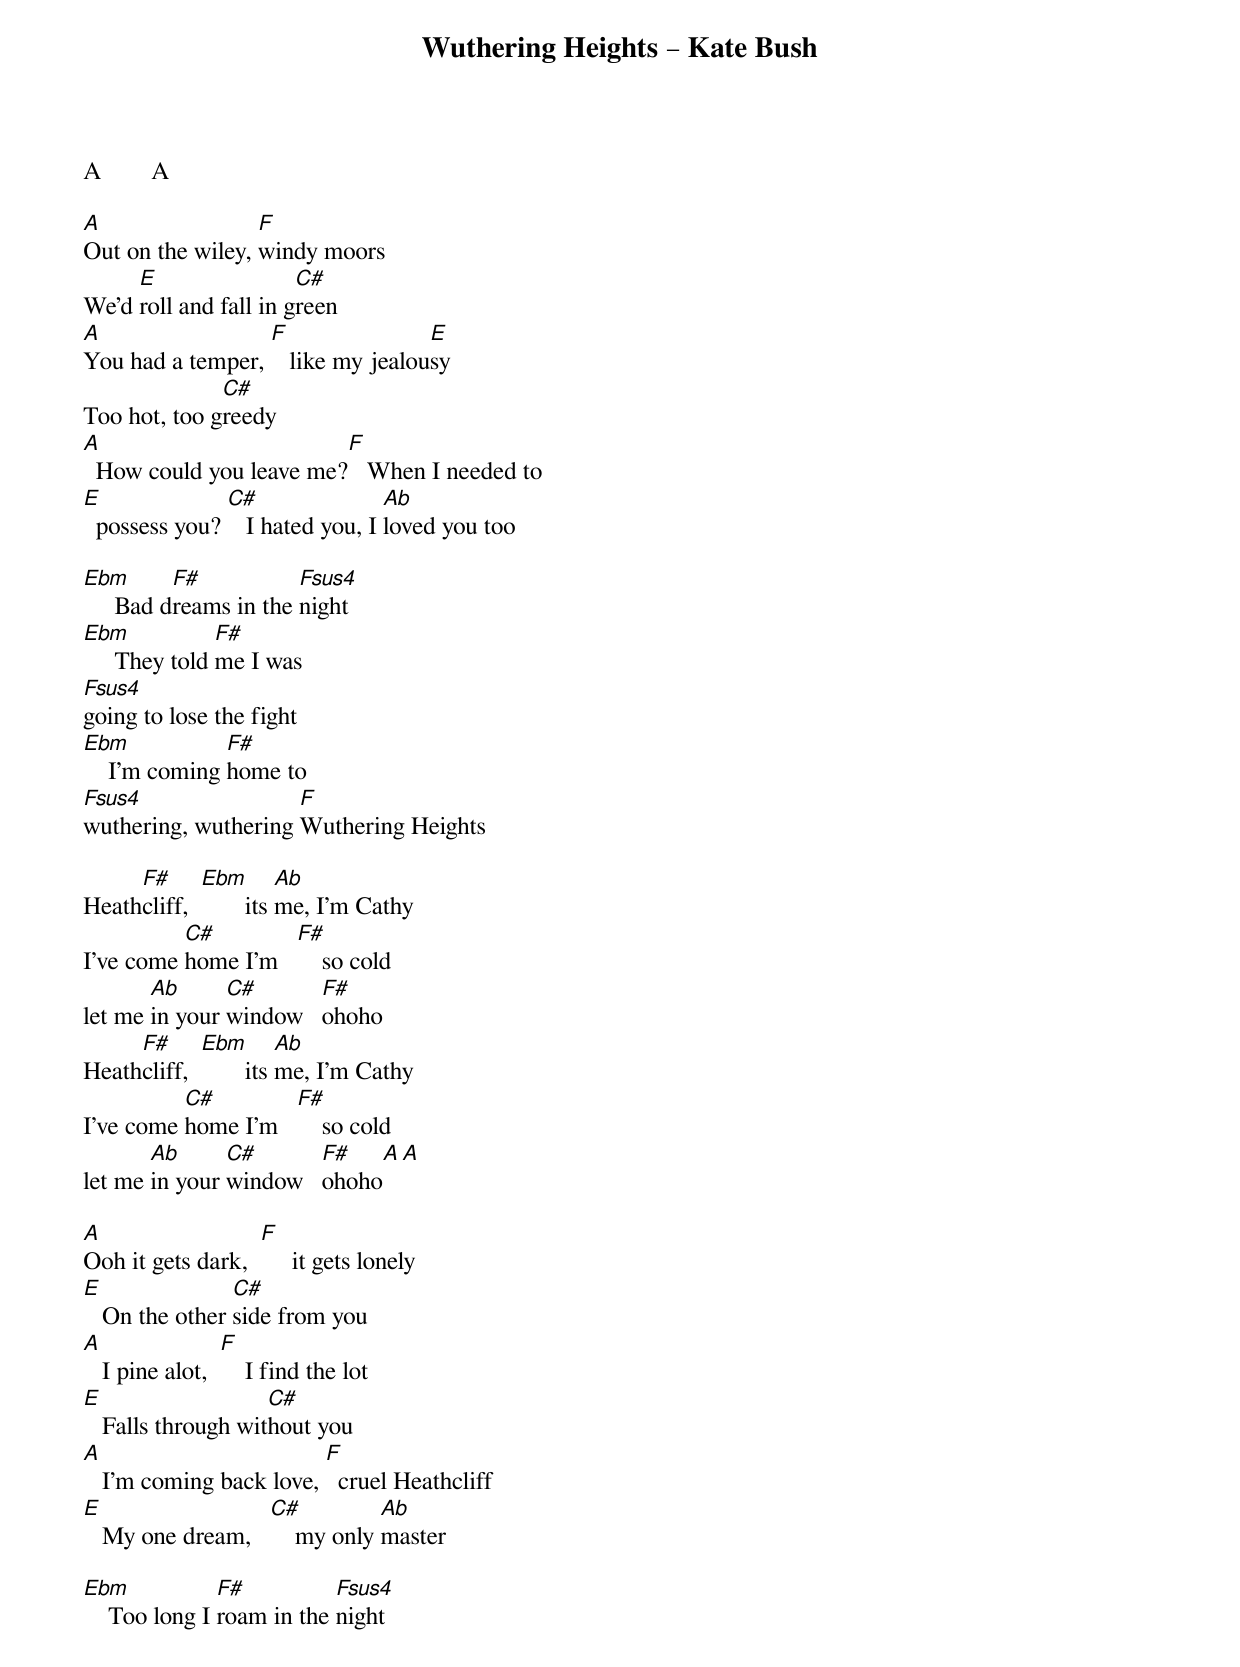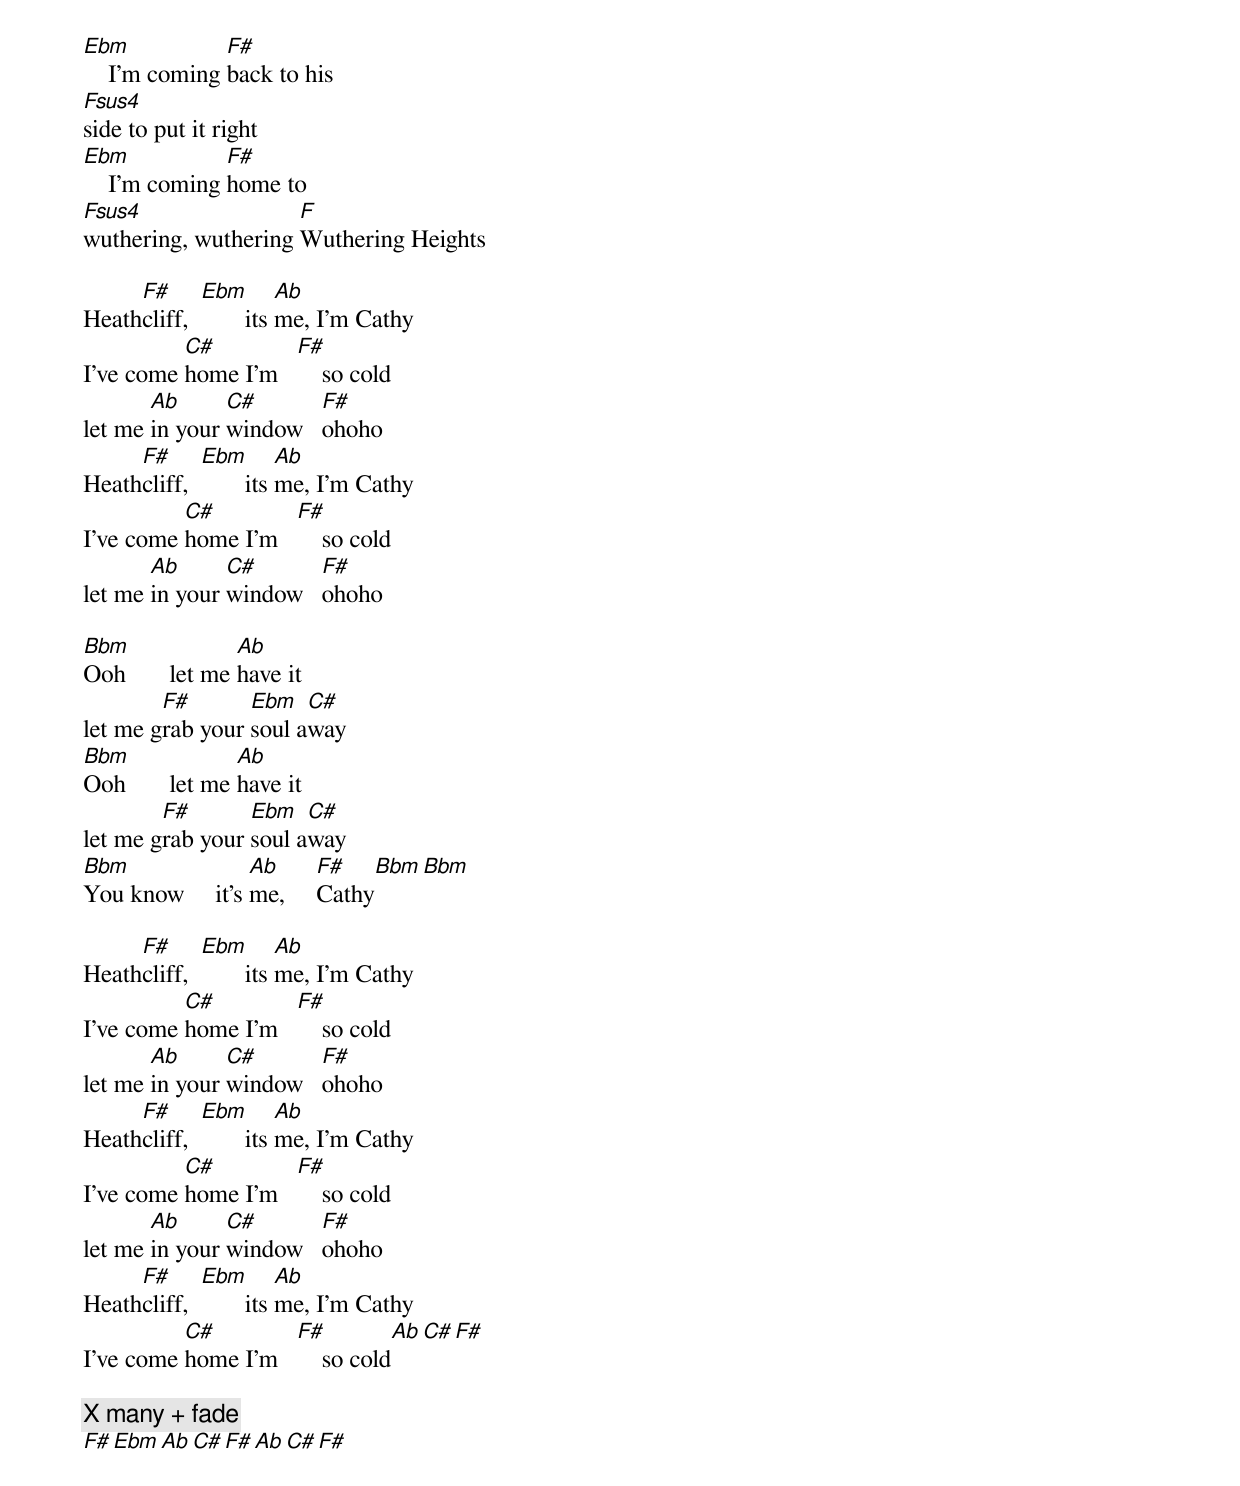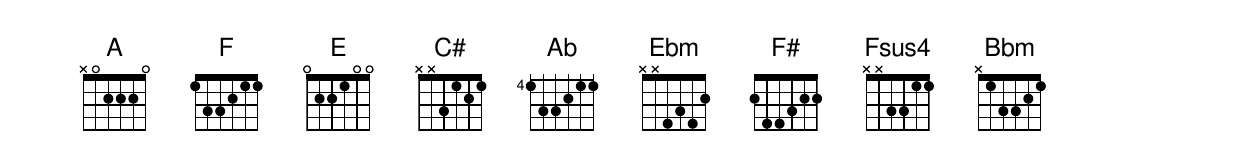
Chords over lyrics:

Wuthering Heights – Kate Bush

A        A

A                 F
Out on the wiley, windy moors
     E                 C#
We'd roll and fall in green
A                 F                E
You had a temper,    like my jealousy
              C#
Too hot, too greedy
A                        F
  How could you leave me?   When I needed to
E              C#                Ab
  possess you?    I hated you, I loved you too

Ebm       F#           Fsus4
     Bad dreams in the night
Ebm            F#
     They told me I was
Fsus4
going to lose the fight
Ebm            F#
    I'm coming home to
Fsus4                F
wuthering, wuthering Wuthering Heights

     F#      Ebm        Ab
Heathcliff,         its me, I’m Cathy
          C#         F#
I’ve come home I'm       so cold
       Ab      C#       F#
let me in your window   ohoho
     F#      Ebm        Ab
Heathcliff,         its me, I’m Cathy
          C#         F#
I’ve come home I'm       so cold
       Ab      C#       F#      A  A
let me in your window   ohoho

A                  F
Ooh it gets dark,       it gets lonely
E               C#
   On the other side from you
A                F
   I pine alot,      I find the lot
E                   C#
   Falls through without you
A                        F
   I'm coming back love,   cruel Heathcliff
E                  C#          Ab
   My one dream,       my only master

Ebm            F#          Fsus4
    Too long I roam in the night
Ebm            F#
    I'm coming back to his
Fsus4
side to put it right
Ebm            F#
    I'm coming home to
Fsus4                F
wuthering, wuthering Wuthering Heights

     F#      Ebm        Ab
Heathcliff,         its me, I’m Cathy
          C#         F#
I’ve come home I'm       so cold
       Ab      C#       F#
let me in your window   ohoho
     F#      Ebm        Ab
Heathcliff,         its me, I’m Cathy
          C#         F#
I’ve come home I'm       so cold
       Ab      C#       F#
let me in your window   ohoho

Bbm              Ab
Ooh       let me have it
        F#       Ebm   C#
let me grab your soul away
Bbm              Ab
Ooh       let me have it
        F#       Ebm   C#
let me grab your soul away
Bbm               Ab      F#      Bbm   Bbm
You know     it's me,     Cathy

     F#      Ebm        Ab
Heathcliff,         its me, I’m Cathy
          C#         F#
I’ve come home I'm       so cold
       Ab      C#       F#
let me in your window   ohoho
     F#      Ebm        Ab
Heathcliff,         its me, I’m Cathy
          C#         F#
I’ve come home I'm       so cold
       Ab      C#       F#
let me in your window   ohoho
     F#      Ebm        Ab
Heathcliff,         its me, I’m Cathy
          C#         F#           Ab  C#  F#
I’ve come home I'm       so cold

[X many + fade]
F#     Ebm     Ab  C#      F#  Ab  C#  F#
